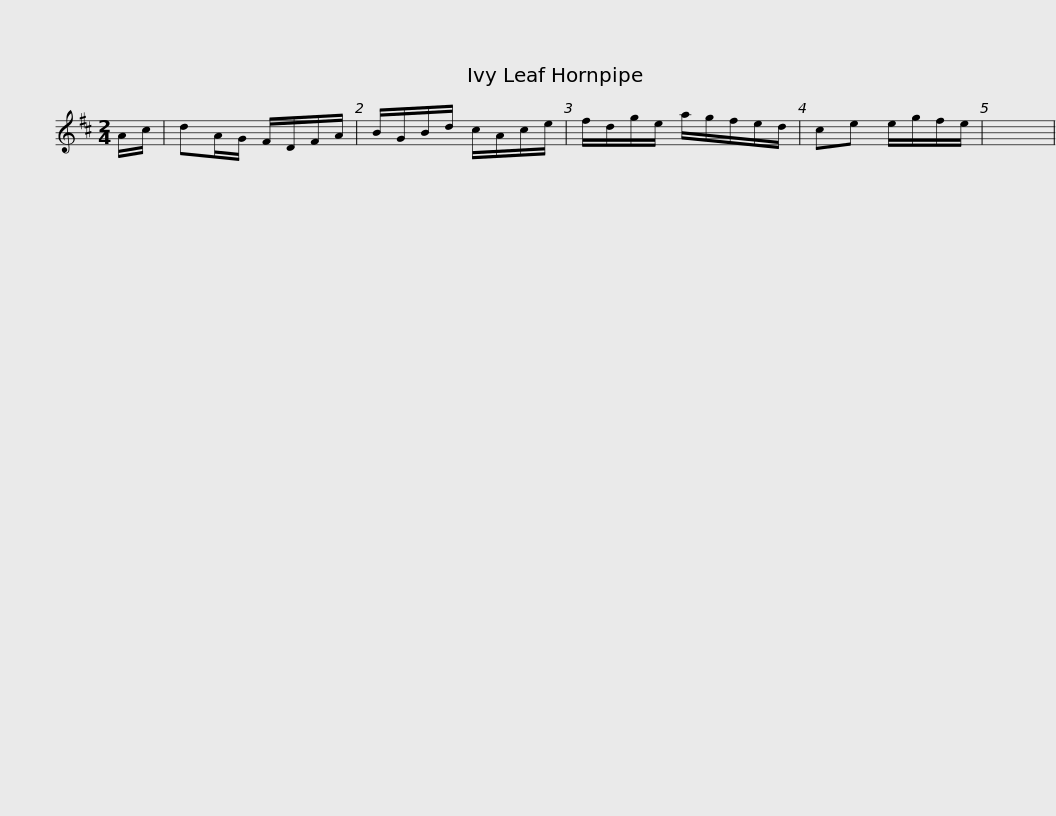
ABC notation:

X:1
L:1/8
M:2/4
I:linebreak $
K:D
V:1 treble
V:1
 A/c/ | dA/G/ F/D/F/A/ | B/G/B/d/ c/A/c/e/ | f/d/g/e/ a/g/f/e/d/ | ce e/g/f/e/ | %5
 x4 | %6
